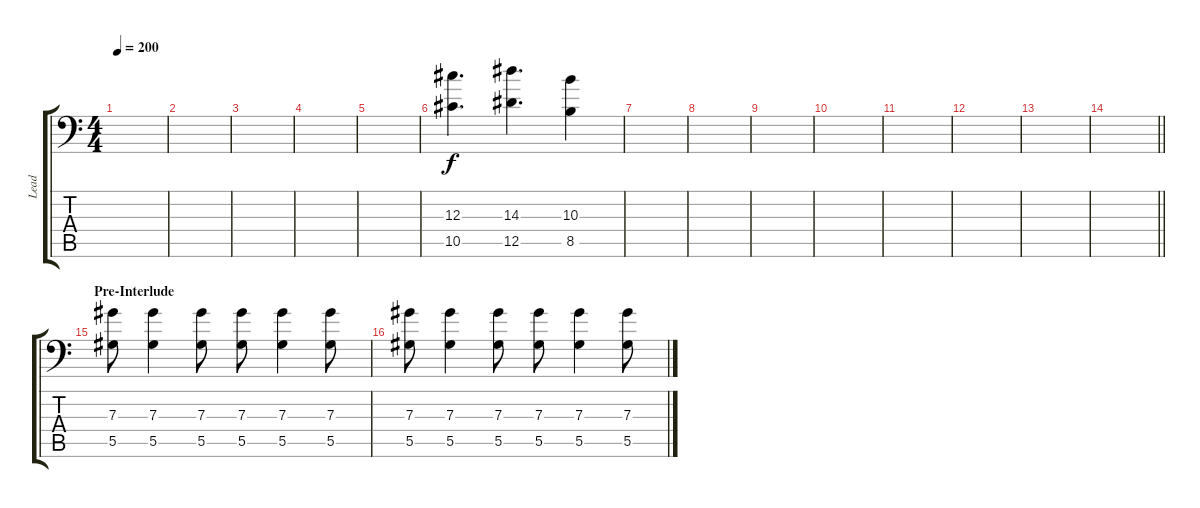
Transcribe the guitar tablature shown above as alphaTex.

\track ("Lead" "Lead") {instrument distortionguitar}
\staff {score tabs}
\tuning (Bb3 F3 Db3 Ab2 Eb2 Ab1) {hide}
\ts (4 4)
\tempo 200
\clef f4
\ks c
|
|
|
|
|
(12.3 10.5).4{d} (14.3 12.5).4{d} (10.3 8.5).4 |
|
|
|
|
|
|
|
\barLineRight lightlight
|
\section ("" "Pre-Interlude")
(7.3 5.5).8 (7.3 5.5).4 (7.3 5.5).8 (7.3 5.5).8 (7.3 5.5).4 (7.3 5.5).8 |
(7.3 5.5).8 (7.3 5.5).4 (7.3 5.5).8 (7.3 5.5).8 (7.3 5.5).4 (7.3 5.5).8
